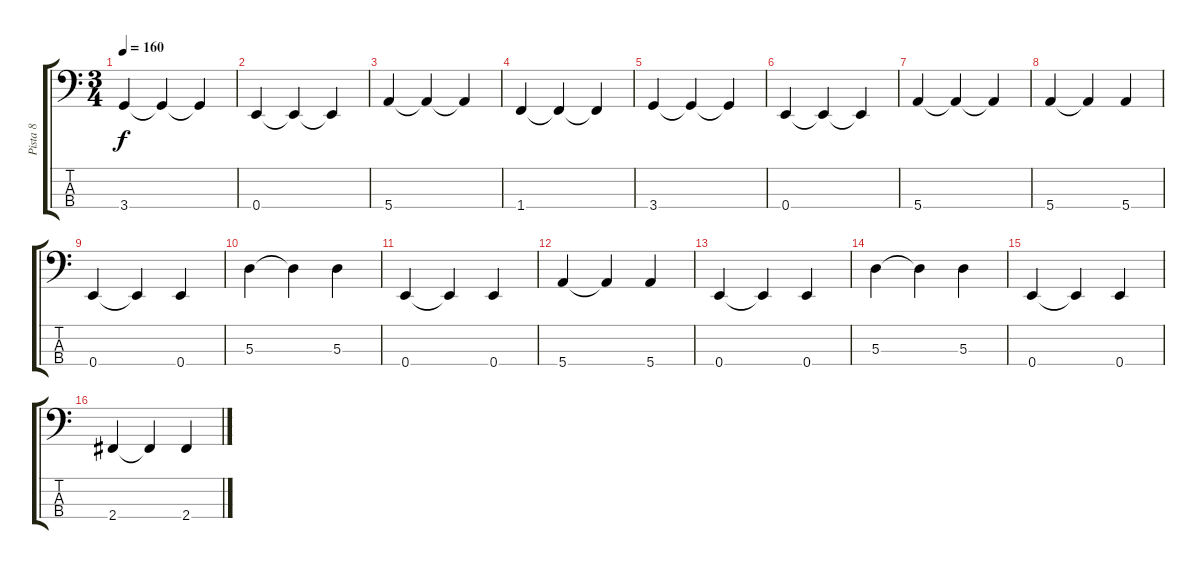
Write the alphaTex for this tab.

\track ("Pista 8" "Pista 8") {instrument electricbassfinger}
\staff {score tabs}
\tuning (G2 D2 A1 E1) {hide}
\ts (3 4)
\tempo 160
\clef f4
\ks c
3.4.4{dy f} 3.4{t}.4 3.4{t}.4 |
0.4.4 0.4{t}.4 0.4{t}.4 |
5.4.4 5.4{t}.4 5.4{t}.4 |
1.4.4 1.4{t}.4 1.4{t}.4 |
3.4.4 3.4{t}.4 3.4{t}.4 |
0.4.4 0.4{t}.4 0.4{t}.4 |
5.4.4 5.4{t}.4 5.4{t}.4 |
5.4.4 5.4{t}.4 5.4.4 |
0.4.4 0.4{t}.4 0.4.4 |
5.3.4 5.3{t}.4 5.3.4 |
0.4.4 0.4{t}.4 0.4.4 |
5.4.4 5.4{t}.4 5.4.4 |
0.4.4 0.4{t}.4 0.4.4 |
5.3.4 5.3{t}.4 5.3.4 |
0.4.4 0.4{t}.4 0.4.4 |
2.4.4 2.4{t}.4 2.4.4
